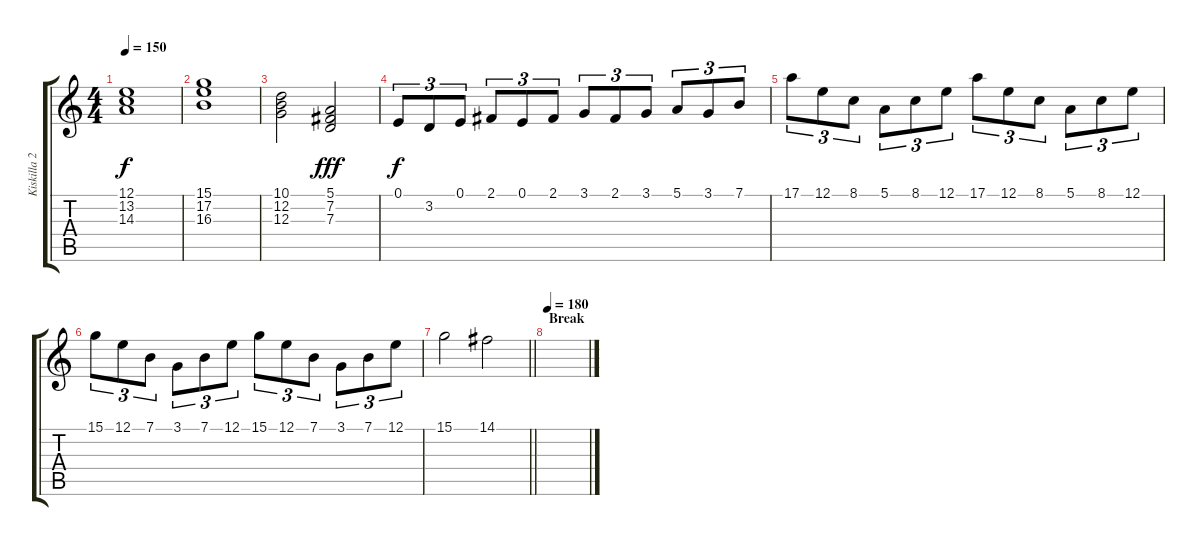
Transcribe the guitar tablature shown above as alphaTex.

\track ("Kiskilla 2" "Kiskilla 2") {instrument stringensemble1}
\staff {score tabs}
\tuning (E4 B3 G3 D3 A2 E2) {hide}
\ts (4 4)
\tempo 150
\clef g2
\ks c
(12.1 13.2 14.3).1{dy f} |
(15.1 17.2 16.3).1 |
(10.1 12.2 12.3).2 (5.1 7.2 7.3).2{dy fff} |
0.1.8{tu (3 2) dy f} 3.2.8{tu (3 2)} 0.1.8{tu (3 2)} 2.1.8{tu (3 2)} 0.1.8{tu (3 2)} 2.1.8{tu (3 2)} 3.1.8{tu (3 2)} 2.1.8{tu (3 2)} 3.1.8{tu (3 2)} 5.1.8{tu (3 2)} 3.1.8{tu (3 2)} 7.1.8{tu (3 2)} |
17.1.8{tu (3 2)} 12.1.8{tu (3 2)} 8.1.8{tu (3 2)} 5.1.8{tu (3 2)} 8.1.8{tu (3 2)} 12.1.8{tu (3 2)} 17.1.8{tu (3 2)} 12.1.8{tu (3 2)} 8.1.8{tu (3 2)} 5.1.8{tu (3 2)} 8.1.8{tu (3 2)} 12.1.8{tu (3 2)} |
15.1.8{tu (3 2)} 12.1.8{tu (3 2)} 7.1.8{tu (3 2)} 3.1.8{tu (3 2)} 7.1.8{tu (3 2)} 12.1.8{tu (3 2)} 15.1.8{tu (3 2)} 12.1.8{tu (3 2)} 7.1.8{tu (3 2)} 3.1.8{tu (3 2)} 7.1.8{tu (3 2)} 12.1.8{tu (3 2)} |
\barLineRight lightlight
15.1.2 14.1.2 |
\section ("" "Break")
\tempo 180
